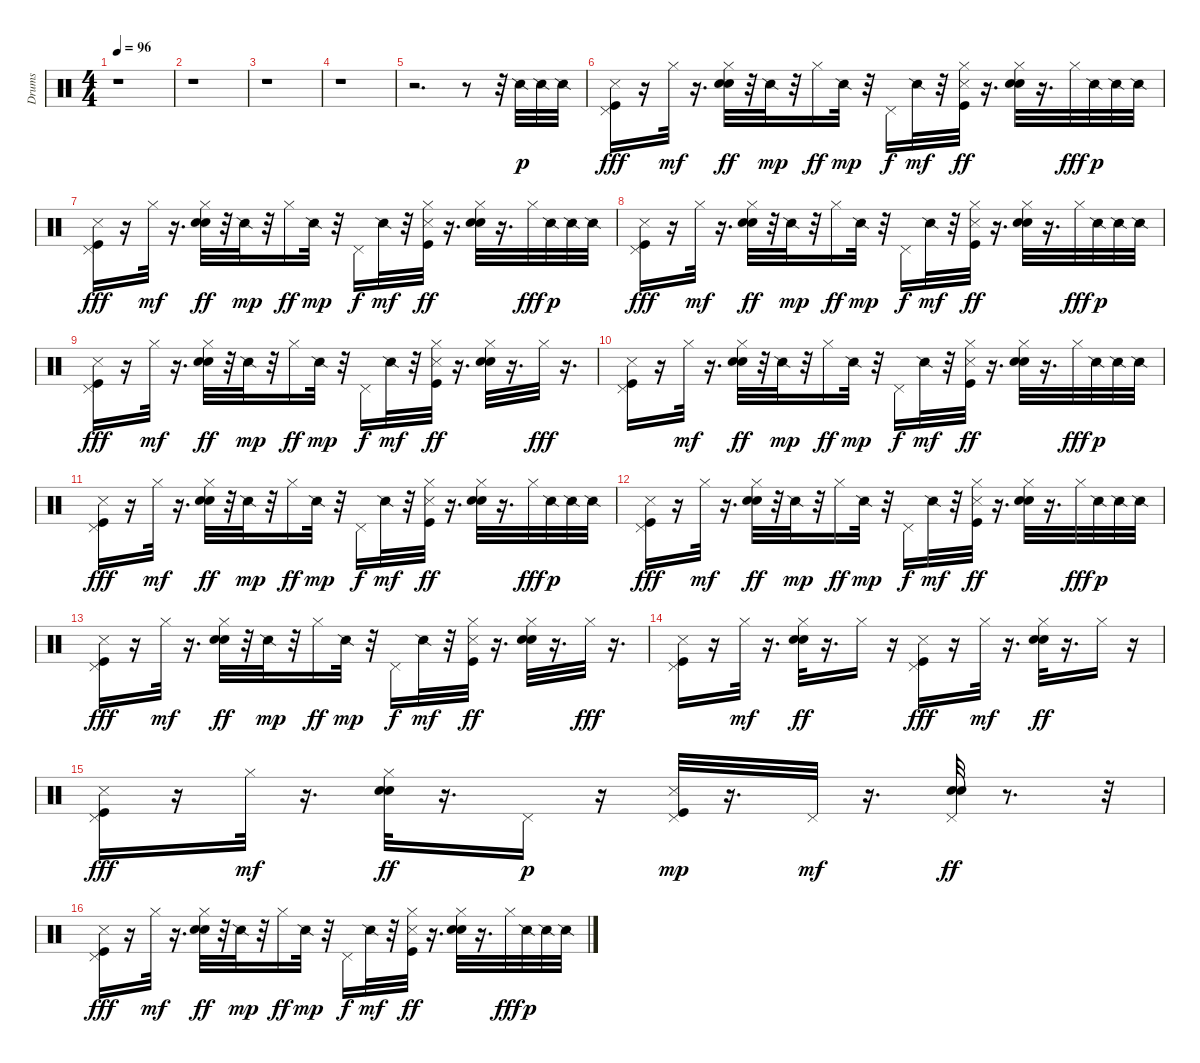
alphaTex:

\track ("Drums" "Drums") {instrument percussion}
\staff {score}
\articulation defaults
\ts (4 4)
\tempo 96
\clef neutral
\ks c
r.1{dy p} |
r.1 |
r.1 |
r.1 |
r.2{d} r.8 r.32 "Snare (side stick) 2".32 "Snare (side stick) 2".32 "Snare (side stick) 2".32 |
("Metronome (hit)" "Kick (hit)" "Pedal Hi-Hat (hit)").16{dy fff} r.16 "Hi-Hat (closed)".32{dy mf} r.16{d} ("Electric Snare (hit)" "Metronome (bell)" "Hi-Hat (closed)").32{dy ff} r.32 "Snare (side stick) 2".32{dy mp} r.32 "Hi-Hat (closed)".16{dy ff} "Snare (side stick) 2".32{dy mp} r.32 "Pedal Hi-Hat (hit)".16{dy f} "Snare (side stick) 2".32{dy mf} r.32 ("Metronome (hit)" "Kick (hit)" "Hi-Hat (closed)").32{dy ff} r.16{d} ("Electric Snare (hit)" "Metronome (bell)" "Hi-Hat (closed)").32 r.16{d} "Hi-Hat (closed)".32{dy fff} "Snare (side stick) 2".32{dy p} "Snare (side stick) 2".32 "Snare (side stick) 2".32 |
("Metronome (hit)" "Kick (hit)" "Pedal Hi-Hat (hit)").16{dy fff} r.16 "Hi-Hat (closed)".32{dy mf} r.16{d} ("Electric Snare (hit)" "Metronome (bell)" "Hi-Hat (closed)").32{dy ff} r.32 "Snare (side stick) 2".32{dy mp} r.32 "Hi-Hat (closed)".16{dy ff} "Snare (side stick) 2".32{dy mp} r.32 "Pedal Hi-Hat (hit)".16{dy f} "Snare (side stick) 2".32{dy mf} r.32 ("Metronome (hit)" "Kick (hit)" "Hi-Hat (closed)").32{dy ff} r.16{d} ("Electric Snare (hit)" "Metronome (bell)" "Hi-Hat (closed)").32 r.16{d} "Hi-Hat (closed)".32{dy fff} "Snare (side stick) 2".32{dy p} "Snare (side stick) 2".32 "Snare (side stick) 2".32 |
("Metronome (hit)" "Kick (hit)" "Pedal Hi-Hat (hit)").16{dy fff} r.16 "Hi-Hat (closed)".32{dy mf} r.16{d} ("Electric Snare (hit)" "Metronome (bell)" "Hi-Hat (closed)").32{dy ff} r.32 "Snare (side stick) 2".32{dy mp} r.32 "Hi-Hat (closed)".16{dy ff} "Snare (side stick) 2".32{dy mp} r.32 "Pedal Hi-Hat (hit)".16{dy f} "Snare (side stick) 2".32{dy mf} r.32 ("Metronome (hit)" "Kick (hit)" "Hi-Hat (closed)").32{dy ff} r.16{d} ("Electric Snare (hit)" "Metronome (bell)" "Hi-Hat (closed)").32 r.16{d} "Hi-Hat (closed)".32{dy fff} "Snare (side stick) 2".32{dy p} "Snare (side stick) 2".32 "Snare (side stick) 2".32 |
("Metronome (hit)" "Kick (hit)" "Pedal Hi-Hat (hit)").16{dy fff} r.16 "Hi-Hat (closed)".32{dy mf} r.16{d} ("Electric Snare (hit)" "Metronome (bell)" "Hi-Hat (closed)").32{dy ff} r.32 "Snare (side stick) 2".32{dy mp} r.32 "Hi-Hat (closed)".16{dy ff} "Snare (side stick) 2".32{dy mp} r.32 "Pedal Hi-Hat (hit)".16{dy f} "Snare (side stick) 2".32{dy mf} r.32 ("Metronome (hit)" "Kick (hit)" "Hi-Hat (closed)").32{dy ff} r.16{d} ("Electric Snare (hit)" "Metronome (bell)" "Hi-Hat (closed)").32 r.16{d} "Hi-Hat (closed)".32{dy fff} r.16{d} |
("Metronome (hit)" "Kick (hit)" "Pedal Hi-Hat (hit)").16 r.16 "Hi-Hat (closed)".32{dy mf} r.16{d} ("Electric Snare (hit)" "Metronome (bell)" "Hi-Hat (closed)").32{dy ff} r.32 "Snare (side stick) 2".32{dy mp} r.32 "Hi-Hat (closed)".16{dy ff} "Snare (side stick) 2".32{dy mp} r.32 "Pedal Hi-Hat (hit)".16{dy f} "Snare (side stick) 2".32{dy mf} r.32 ("Metronome (hit)" "Kick (hit)" "Hi-Hat (closed)").32{dy ff} r.16{d} ("Electric Snare (hit)" "Metronome (bell)" "Hi-Hat (closed)").32 r.16{d} "Hi-Hat (closed)".32{dy fff} "Snare (side stick) 2".32{dy p} "Snare (side stick) 2".32 "Snare (side stick) 2".32 |
("Metronome (hit)" "Kick (hit)" "Pedal Hi-Hat (hit)").16{dy fff} r.16 "Hi-Hat (closed)".32{dy mf} r.16{d} ("Electric Snare (hit)" "Metronome (bell)" "Hi-Hat (closed)").32{dy ff} r.32 "Snare (side stick) 2".32{dy mp} r.32 "Hi-Hat (closed)".16{dy ff} "Snare (side stick) 2".32{dy mp} r.32 "Pedal Hi-Hat (hit)".16{dy f} "Snare (side stick) 2".32{dy mf} r.32 ("Metronome (hit)" "Kick (hit)" "Hi-Hat (closed)").32{dy ff} r.16{d} ("Electric Snare (hit)" "Metronome (bell)" "Hi-Hat (closed)").32 r.16{d} "Hi-Hat (closed)".32{dy fff} "Snare (side stick) 2".32{dy p} "Snare (side stick) 2".32 "Snare (side stick) 2".32 |
("Metronome (hit)" "Kick (hit)" "Pedal Hi-Hat (hit)").16{dy fff} r.16 "Hi-Hat (closed)".32{dy mf} r.16{d} ("Electric Snare (hit)" "Metronome (bell)" "Hi-Hat (closed)").32{dy ff} r.32 "Snare (side stick) 2".32{dy mp} r.32 "Hi-Hat (closed)".16{dy ff} "Snare (side stick) 2".32{dy mp} r.32 "Pedal Hi-Hat (hit)".16{dy f} "Snare (side stick) 2".32{dy mf} r.32 ("Metronome (hit)" "Kick (hit)" "Hi-Hat (closed)").32{dy ff} r.16{d} ("Electric Snare (hit)" "Metronome (bell)" "Hi-Hat (closed)").32 r.16{d} "Hi-Hat (closed)".32{dy fff} "Snare (side stick) 2".32{dy p} "Snare (side stick) 2".32 "Snare (side stick) 2".32 |
("Metronome (hit)" "Kick (hit)" "Pedal Hi-Hat (hit)").16{dy fff} r.16 "Hi-Hat (closed)".32{dy mf} r.16{d} ("Electric Snare (hit)" "Metronome (bell)" "Hi-Hat (closed)").32{dy ff} r.32 "Snare (side stick) 2".32{dy mp} r.32 "Hi-Hat (closed)".16{dy ff} "Snare (side stick) 2".32{dy mp} r.32 "Pedal Hi-Hat (hit)".16{dy f} "Snare (side stick) 2".32{dy mf} r.32 ("Metronome (hit)" "Kick (hit)" "Hi-Hat (closed)").32{dy ff} r.16{d} ("Electric Snare (hit)" "Metronome (bell)" "Hi-Hat (closed)").32 r.16{d} "Hi-Hat (closed)".32{dy fff} r.16{d} |
("Metronome (hit)" "Kick (hit)" "Pedal Hi-Hat (hit)").16 r.16 "Hi-Hat (closed)".32{dy mf} r.16{d} ("Electric Snare (hit)" "Metronome (bell)" "Hi-Hat (closed)").32{dy ff} r.16{d} "Hi-Hat (closed)".16 r.16 ("Metronome (hit)" "Kick (hit)" "Pedal Hi-Hat (hit)").16{dy fff} r.16 "Hi-Hat (closed)".32{dy mf} r.16{d} ("Electric Snare (hit)" "Metronome (bell)" "Hi-Hat (closed)").32{dy ff} r.16{d} "Hi-Hat (closed)".16 r.16 |
("Metronome (hit)" "Kick (hit)" "Pedal Hi-Hat (hit)").16{dy fff} r.16 "Hi-Hat (closed)".32{dy mf} r.16{d} ("Electric Snare (hit)" "Metronome (bell)" "Hi-Hat (closed)").32{dy ff} r.16{d} "Pedal Hi-Hat (hit)".16{dy p} r.16 ("Metronome (hit)" "Kick (hit)" "Pedal Hi-Hat (hit)").32{dy mp} r.16{d} "Pedal Hi-Hat (hit)".32{dy mf} r.16{d} ("Electric Snare (hit)" "Metronome (bell)" "Pedal Hi-Hat (hit)").32{dy ff} r.8{d} r.32 |
("Metronome (hit)" "Kick (hit)" "Pedal Hi-Hat (hit)").16{dy fff} r.16 "Hi-Hat (closed)".32{dy mf} r.16{d} ("Electric Snare (hit)" "Metronome (bell)" "Hi-Hat (closed)").32{dy ff} r.32 "Snare (side stick) 2".32{dy mp} r.32 "Hi-Hat (closed)".16{dy ff} "Snare (side stick) 2".32{dy mp} r.32 "Pedal Hi-Hat (hit)".16{dy f} "Snare (side stick) 2".32{dy mf} r.32 ("Metronome (hit)" "Kick (hit)" "Hi-Hat (closed)").32{dy ff} r.16{d} ("Electric Snare (hit)" "Metronome (bell)" "Hi-Hat (closed)").32 r.16{d} "Hi-Hat (closed)".32{dy fff} "Snare (side stick) 2".32{dy p} "Snare (side stick) 2".32 "Snare (side stick) 2".32
